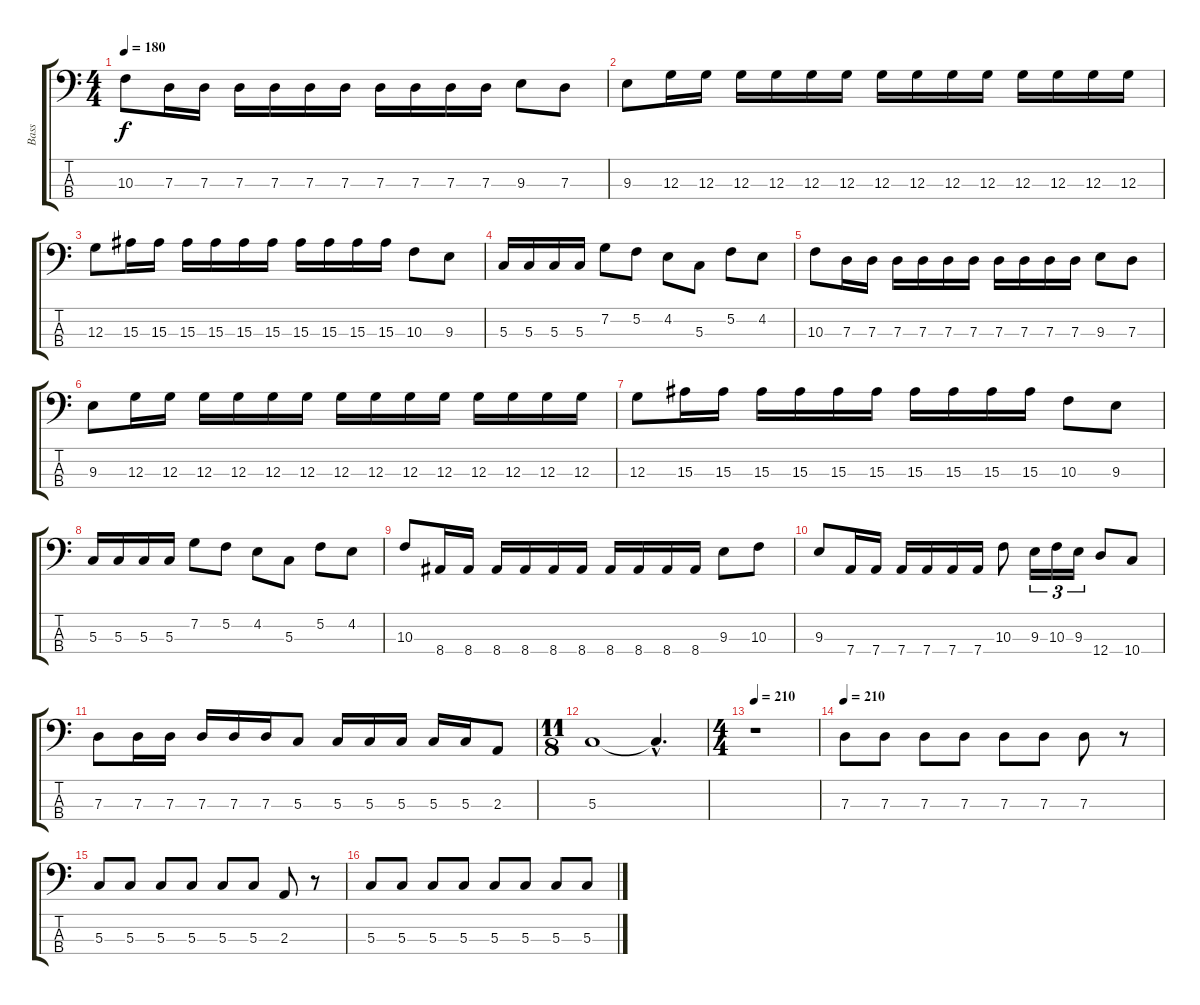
\track ("Bass" "Bass") {instrument electricbassfinger}
\staff {score tabs}
\tuning (F2 C2 G1 D1) {hide}
\ts (4 4)
\tempo 180
\clef f4
\ks c
10.3.8{dy f} 7.3.16 7.3.16 7.3.16 7.3.16 7.3.16 7.3.16 7.3.16 7.3.16 7.3.16 7.3.16 9.3.8 7.3.8 |
9.3.8 12.3.16 12.3.16 12.3.16 12.3.16 12.3.16 12.3.16 12.3.16 12.3.16 12.3.16 12.3.16 12.3.16 12.3.16 12.3.16 12.3.16 |
12.3.8 15.3.16 15.3.16 15.3.16 15.3.16 15.3.16 15.3.16 15.3.16 15.3.16 15.3.16 15.3.16 10.3.8 9.3.8 |
5.3.16 5.3.16 5.3.16 5.3.16 7.2.8 5.2.8 4.2.8 5.3.8 5.2.8 4.2.8 |
10.3.8 7.3.16 7.3.16 7.3.16 7.3.16 7.3.16 7.3.16 7.3.16 7.3.16 7.3.16 7.3.16 9.3.8 7.3.8 |
9.3.8 12.3.16 12.3.16 12.3.16 12.3.16 12.3.16 12.3.16 12.3.16 12.3.16 12.3.16 12.3.16 12.3.16 12.3.16 12.3.16 12.3.16 |
12.3.8 15.3.16 15.3.16 15.3.16 15.3.16 15.3.16 15.3.16 15.3.16 15.3.16 15.3.16 15.3.16 10.3.8 9.3.8 |
5.3.16 5.3.16 5.3.16 5.3.16 7.2.8 5.2.8 4.2.8 5.3.8 5.2.8 4.2.8 |
10.3.8 8.4.16 8.4.16 8.4.16 8.4.16 8.4.16 8.4.16 8.4.16 8.4.16 8.4.16 8.4.16 9.3.8 10.3.8 |
9.3.8 7.4.16 7.4.16 7.4.16 7.4.16 7.4.16 7.4.16 10.3.8 9.3.16{tu (3 2)} 10.3.16{tu (3 2)} 9.3.16{tu (3 2)} 12.4.8 10.4.8 |
7.3.8 7.3.16 7.3.16 7.3.16 7.3.16 7.3.16 5.3.8 5.3.16 5.3.16 5.3.16 5.3.16 5.3.16 2.3.8 |
\ts (11 8)
5.3.1 5.3{hac t}.4{d} |
\ts (4 4)
\tempo 210
r.1 |
\tempo 210
7.3.8 7.3.8 7.3.8 7.3.8 7.3.8 7.3.8 7.3.8 r.8 |
5.3.8 5.3.8 5.3.8 5.3.8 5.3.8 5.3.8 2.3.8 r.8 |
5.3.8 5.3.8 5.3.8 5.3.8 5.3.8 5.3.8 5.3.8 5.3.8
